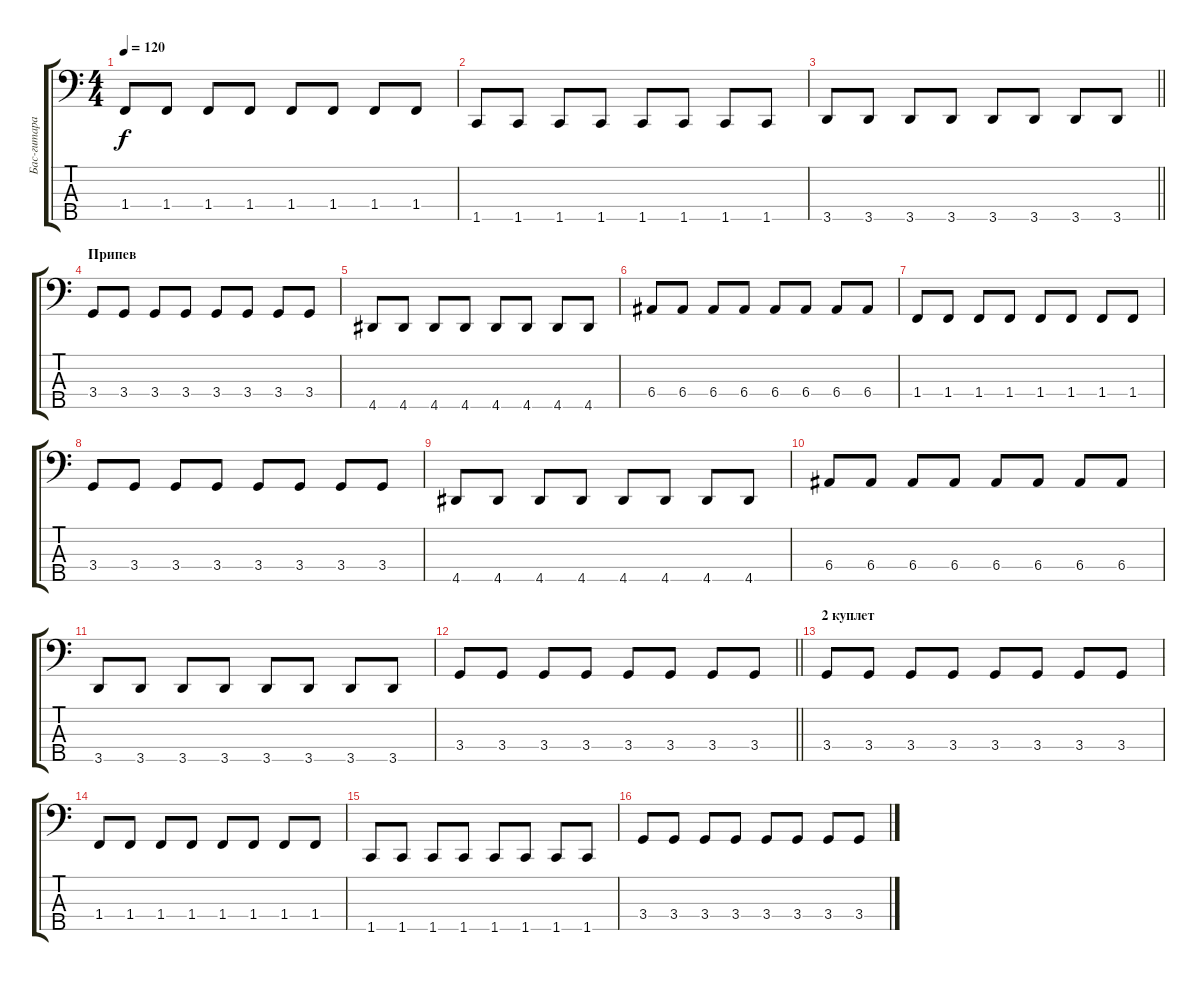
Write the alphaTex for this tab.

\track ("Бас-гитара" "Бас-гитара") {instrument electricbassfinger}
\staff {score tabs}
\tuning (G2 D2 A1 E1 B0) {hide}
\ts (4 4)
\tempo 120
\clef f4
\ks c
1.4.8{dy f} 1.4.8 1.4.8 1.4.8 1.4.8 1.4.8 1.4.8 1.4.8 |
1.5.8 1.5.8 1.5.8 1.5.8 1.5.8 1.5.8 1.5.8 1.5.8 |
\barLineRight lightlight
3.5.8 3.5.8 3.5.8 3.5.8 3.5.8 3.5.8 3.5.8 3.5.8 |
\section ("" "Припев")
3.4.8 3.4.8 3.4.8 3.4.8 3.4.8 3.4.8 3.4.8 3.4.8 |
4.5.8 4.5.8 4.5.8 4.5.8 4.5.8 4.5.8 4.5.8 4.5.8 |
6.4.8 6.4.8 6.4.8 6.4.8 6.4.8 6.4.8 6.4.8 6.4.8 |
1.4.8 1.4.8 1.4.8 1.4.8 1.4.8 1.4.8 1.4.8 1.4.8 |
3.4.8 3.4.8 3.4.8 3.4.8 3.4.8 3.4.8 3.4.8 3.4.8 |
4.5.8 4.5.8 4.5.8 4.5.8 4.5.8 4.5.8 4.5.8 4.5.8 |
6.4.8 6.4.8 6.4.8 6.4.8 6.4.8 6.4.8 6.4.8 6.4.8 |
3.5.8 3.5.8 3.5.8 3.5.8 3.5.8 3.5.8 3.5.8 3.5.8 |
\barLineRight lightlight
3.4.8 3.4.8 3.4.8 3.4.8 3.4.8 3.4.8 3.4.8 3.4.8 |
\section ("" "2 куплет")
3.4.8 3.4.8 3.4.8 3.4.8 3.4.8 3.4.8 3.4.8 3.4.8 |
1.4.8 1.4.8 1.4.8 1.4.8 1.4.8 1.4.8 1.4.8 1.4.8 |
1.5.8 1.5.8 1.5.8 1.5.8 1.5.8 1.5.8 1.5.8 1.5.8 |
3.4.8 3.4.8 3.4.8 3.4.8 3.4.8 3.4.8 3.4.8 3.4.8
